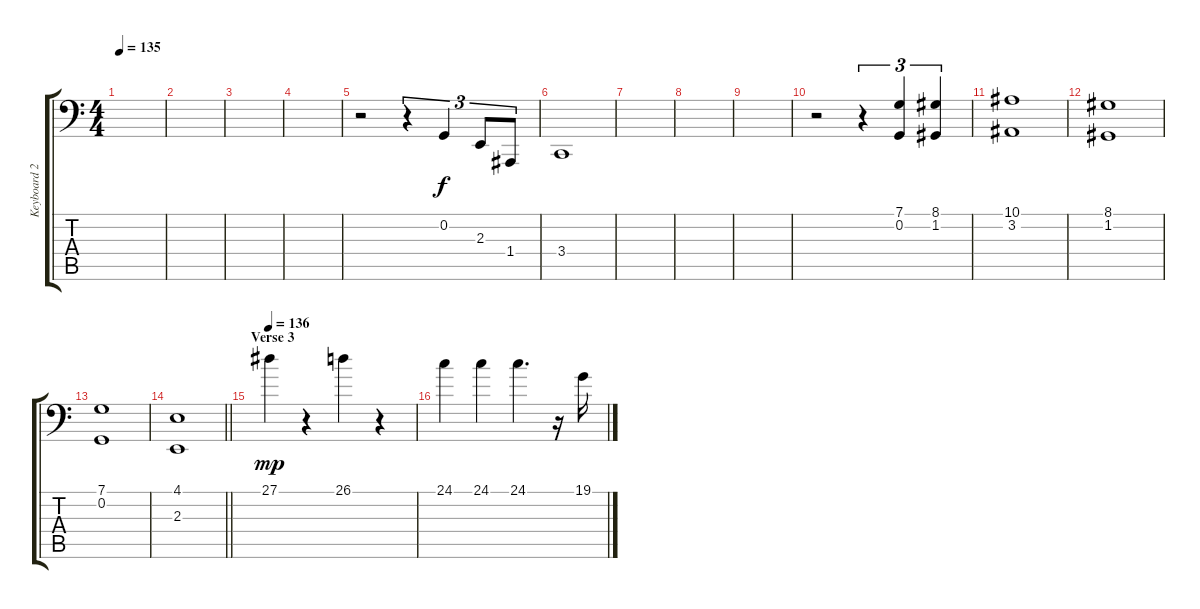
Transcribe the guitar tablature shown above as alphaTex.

\track ("Keyboard 2 LH" "Keyboard 2") {instrument churchorgan}
\staff {score tabs}
\tuning (C3 G2 D2 A1 E1 B0) {hide}
\ts (4 4)
\tempo 135
\clef f4
\ks c
|
|
|
|
r.2 r.4{tu (3 2)} 0.2.4{tu (3 2)} 2.3.8{tu (3 2)} 1.4.8{tu (3 2)} |
3.4.1 |
|
|
|
r.2 r.4{tu (3 2)} (7.1 0.2).4{tu (3 2)} (8.1 1.2).4{tu (3 2)} |
(10.1 3.2).1 |
(8.1 1.2).1 |
(7.1 0.2).1 |
\barLineRight lightlight
(4.1 2.3).1 |
\section ("" "Verse 3")
\tempo 136
27.1.4{dy mp volume 13 instrument rockorgan} r.4 26.1.4 r.4 |
24.1.4 24.1.4 24.1.4{d} r.16 19.1.16
